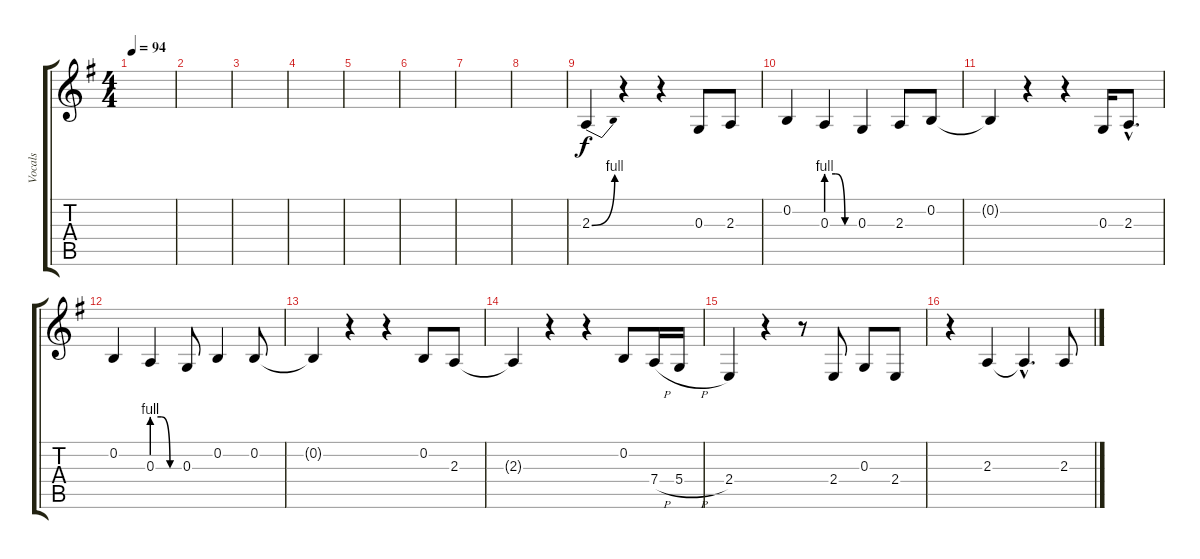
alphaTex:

\track ("Vocals" "Vocals") {instrument clarinet}
\staff {score tabs}
\tuning (E4 B3 G3 D3 A2 E2) {hide}
\ts (4 4)
\tempo 94
\clef g2
\ks g
|
|
|
|
|
|
|
|
2.3{be (bend 0 0 60 4)}.4 r.4 r.4 0.3.8 2.3.8 |
0.2.4 0.3{be (custom 0 4 20 4 40 0 60 0)}.4 0.3.4 2.3.8 0.2.8 |
0.2{t}.4 r.4 r.4 0.3.16 2.3{hac}.8{d} |
0.2.4 0.3{be (custom 0 4 20 4 40 0 60 0)}.4 0.3.8 0.2.4 0.2.8 |
0.2{t}.4 r.4 r.4 0.2.8 2.3.8 |
2.3{t}.4 r.4 r.4 0.2.8 7.4{h}.16 5.4{h}.16 |
2.4.4 r.4 r.8 2.4.8 0.3.8 2.4.8 |
r.4 2.3.4 2.3{hac t}.4{d} 2.3.8
